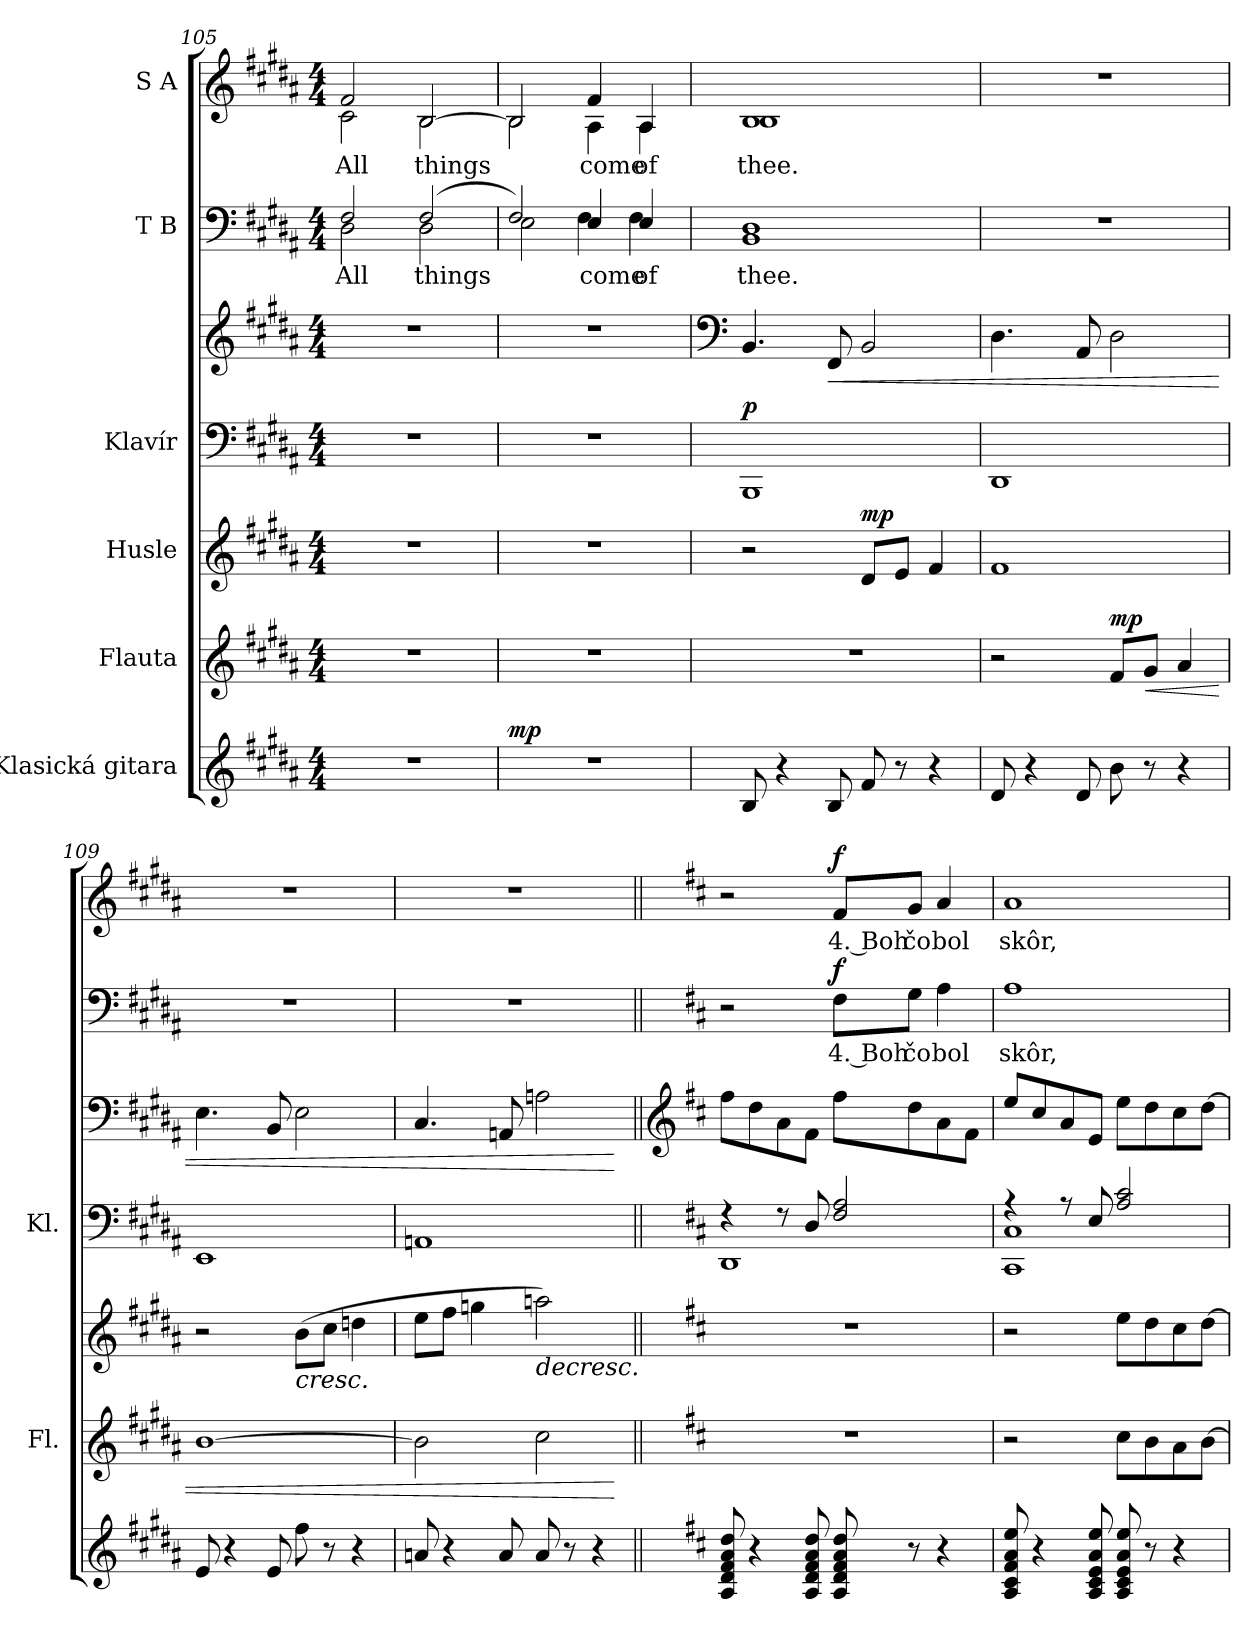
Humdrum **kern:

**kern	**dynam	**kern	**dynam	**kern	**dynam	**kern	**kern	**dynam	**kern	**text	**dynam	**kern	**text	**dynam
*part6	*part6	*part5	*part5	*part4	*part4	*part3	*part3	*part3	*part2	*part2	*part2	*part1	*part1	*part1
*staff7	*staff7	*staff6	*staff6	*staff5	*staff5	*staff4	*staff3	*staff3/4	*staff2	*staff2	*staff2	*staff1	*staff1	*staff1
*I"Klasická gitara	*	*I"Flauta	*	*I"Husle	*	*I"Klavír	*	*	*I"T B	*	*	*I"S A	*	*
*	*	*I'Fl.	*	*	*	*I'Kl.	*	*	*	*	*	*	*	*
*clefG2	*	*clefG2	*	*clefG2	*	*clefF4	*clefG2	*	*clefF4	*	*	*clefG2	*	*
*k[f#c#g#d#a#]	*	*k[f#c#g#d#a#]	*	*k[f#c#g#d#a#]	*	*k[f#c#g#d#a#]	*k[f#c#g#d#a#]	*	*k[f#c#g#d#a#]	*	*	*k[f#c#g#d#a#]	*	*
*M4/4	*	*M4/4	*	*M4/4	*	*M4/4	*M4/4	*	*M4/4	*	*	*M4/4	*	*
=105	=105	=105	=105	=105	=105	=105	=105	=105	=105	=105	=105	=105	=105	=105
!	!	!	!	!	!	!	!	!	!	!LO:LY:b	!	!	!LO:LY:b	!
*	*	*	*	*	*	*	*	*	*^	*	*	*^	*	*
1r	.	1r	.	1r	.	1r	1r	.	2F#/	2D#\	All	.	2f#/	2c#\	All	.
!	!	!	!	!	!	!	!	!	!	!	!LO:LY:b	!	!	!	!LO:LY:b	!
.	.	.	.	.	.	.	.	.	(2F#/	2D#\	things	.	[2B/	2B\	things	.
=106	=106	=106	=106	=106	=106	=106	=106	=106	=106	=106	=106	=106	=106	=106	=106	=106
!	!LO:DY:a	!	!	!	!	!	!	!	!	!	!	!	!	!	!	!
1r	mp	1r	.	1r	.	1r	1r	.	2F#/)	2E\	.	.	2B/]	2B\	.	.
!	!	!	!	!	!	!	!	!	!	!	!LO:LY:b	!	!	!	!LO:LY:b	!
.	.	.	.	.	.	.	.	.	4E/	4F#\	come	.	4f#/	4A#\	come	.
!	!	!	!	!	!	!	!	!	!	!	!LO:LY:b	!	!	!	!LO:LY:b	!
.	.	.	.	.	.	.	.	.	4E/	4F#\	of	.	4A#/	4A#\	of	.
!!LO:PB:g=z	!!
=107	=107	=107	=107	=107	=107	=107	=107	=107	=107	=107	=107	=107	=107	=107	=107	=107
*	*	*	*	*	*	*	*clefF4	*	*	*	*	*	*	*	*	*
!	!	!	!	!	!	!	!	!LO:DY:a=2	!	!	!LO:LY:b	!	!	!	!LO:LY:b	!
8B/	.	1r	.	2r	.	1BBB	4.BB/	p	1D#	1BB	thee.	.	1B	1B	thee.	.
4r	.	.	.	.	.	.	.	.	.	.	.	.	.	.	.	.
!	!	!	!	!	!	!	!	!LO:HP:b	!	!	!	!	!	!	!	!
8B/	.	.	.	.	.	.	8FF#/	<	.	.	.	.	.	.	.	.
!	!	!	!	!	!LO:DY:a	!	!	!	!	!	!	!	!	!	!	!
8f#/	.	.	.	8d#/L	mp	.	2BB/	.	.	.	.	.	.	.	.	.
8r	.	.	.	8e/J	.	.	.	.	.	.	.	.	.	.	.	.
4r	.	.	.	4f#/	.	.	.	.	.	.	.	.	.	.	.	.
*	*	*	*	*	*	*	*	*	*v	*v	*	*	*	*	*	*
*	*	*	*	*	*	*	*	*	*	*	*	*v	*v	*	*
=108	=108	=108	=108	=108	=108	=108	=108	=108	=108	=108	=108	=108	=108	=108
8d#/	.	2r	.	1f#	.	1DD#	4.D#\	.	1r	.	.	1r	.	.
4r	.	.	.	.	.	.	.	.	.	.	.	.	.	.
8d#/	.	.	.	.	.	.	8AA#/	.	.	.	.	.	.	.
!	!	!	!LO:HP:b	!	!	!	!	!	!	!	!	!	!	!
!	!	!	!LO:DY:n=1:a	!	!	!	!	!	!	!	!	!	!	!
8b\	.	8f#/L	< mp	.	.	.	2D#\	.	.	.	.	.	.	.
8r	.	8g#/J	.	.	.	.	.	.	.	.	.	.	.	.
4r	.	4a#/	.	.	.	.	.	.	.	.	.	.	.	.
=109	=109	=109	=109	=109	=109	=109	=109	=109	=109	=109	=109	=109	=109	=109
8e/	.	[1b	.	2r	.	1EE	4.E\	.	1r	.	.	1r	.	.
4r	.	.	.	.	.	.	.	.	.	.	.	.	.	.
8e/	.	.	.	.	.	.	8BB/	.	.	.	.	.	.	.
!	!	!	!	!	!LO:HP:b	!	!	!	!	!	!	!	!	!
8ff#\	.	.	.	(8b\L	<	.	2E\	.	.	.	.	.	.	.
8r	.	.	.	8cc#\J	.	.	.	.	.	.	.	.	.	.
4r	.	.	.	4ddn\	.	.	.	.	.	.	.	.	.	.
=110	=110	=110	=110	=110	=110	=110	=110	=110	=110	=110	=110	=110	=110	=110
8an/	.	2b\]	.	8ee\L	.	1AAn	4.C#/	.	1r	.	.	1r	.	.
4r	.	.	.	8ff#\J	.	.	.	.	.	.	.	.	.	.
.	.	.	.	4ggn\	.	.	.	.	.	.	.	.	.	.
8a/	.	.	.	.	.	.	8AAn/	.	.	.	.	.	.	.
!	!	!	!	!	!LO:HP:b	!	!	!	!	!	!	!	!	!
8a/	.	2cc#\	.	2aan\)	>	.	2An\	.	.	.	.	.	.	.
8r	.	.	.	.	.	.	.	.	.	.	.	.	.	.
4r	.	.	.	.	.	.	.	.	.	.	.	.	.	.
.	.	.	[	.	[	.	.	[	.	.	.	.	.	.
!!LO:LB:g=z
=111||	=111||	=111||	=111||	=111||	=111||	=111||	=111||	=111||	=111||	=111||	=111||	=111||	=111||	=111||
*	*	*	*	*	*	*	*clefG2	*	*	*	*	*	*	*
*k[f#c#]	*	*k[f#c#]	*	*k[f#c#]	*	*k[f#c#]	*k[f#c#]	*	*k[f#c#]	*	*	*k[f#c#]	*	*
*	*	*	*	*	*	*^	*	*	*	*	*	*	*	*
!	!	!	!	!	!	!	!	!	!LO:DY:a=2	!	!	!	!	!	!
!	!	!	!	!	!	!	!	!	!LO:DY:n=1:a	!	!	!	!	!	!
8A/ 8d/ 8f#/ 8a/ 8dd/	.	1r	.	1r	.	4r	1DD	8ff#\L	mf mf	2r	.	.	2r	.	.
4r	.	.	.	.	.	.	.	8dd\	.	.	.	.	.	.	.
.	.	.	.	.	.	8r	.	8a\	.	.	.	.	.	.	.
8A/ 8d/ 8f#/ 8a/ 8dd/	.	.	.	.	.	8D/	.	8f#\J	.	.	.	.	.	.	.
!	!	!	!	!	!	!	!	!	!	!	!LO:LY:b	!LO:DY:a	!	!LO:LY:b	!LO:DY:a
8A/ 8d/ 8f#/ 8a/ 8dd/	.	.	.	.	.	2F#/ 2A/	.	8ff#\L	.	8F#\L	4. Boh	f	8f#/L	4. Boh	f
!	!	!	!	!	!	!	!	!	!	!	!LO:LY:b	!	!	!LO:LY:b	!
8r	.	.	.	.	.	.	.	8dd\	.	8G\J	čo	.	8g/J	čo	.
!	!	!	!	!	!	!	!	!	!	!	!LO:LY:b	!	!	!LO:LY:b	!
4r	.	.	.	.	.	.	.	8a\	.	4A\	bol	.	4a/	bol	.
.	.	.	.	.	.	.	.	8f#\J	.	.	.	.	.	.	.
=112	=112	=112	=112	=112	=112	=112	=112	=112	=112	=112	=112	=112	=112	=112	=112
!	!	!	!	!	!	!	!	!	!	!	!LO:LY:b	!	!	!LO:LY:b	!
8A/ 8c#/ 8f#/ 8a/ 8ee/	.	2r	.	2r	.	4r	1CC# 1C#	8ee/L	.	1A	skôr,	.	1a	skôr,	.
4r	.	.	.	.	.	.	.	8cc#/	.	.	.	.	.	.	.
.	.	.	.	.	.	8r	.	8a/	.	.	.	.	.	.	.
8A/ 8c#/ 8e/ 8a/ 8ee/	.	.	.	.	.	8E/	.	8e/J	.	.	.	.	.	.	.
!	!	!	!	!	!LO:DY:a	!	!	!	!	!	!	!	!	!	!
8A/ 8c#/ 8e/ 8a/ 8ee/	.	8cc#\L	.	8ee\L	other-dynamics	2A/ 2c#/	.	8ee\L	.	.	.	.	.	.	.
8r	.	8b\	.	8dd\	.	.	.	8dd\	.	.	.	.	.	.	.
4r	.	8a\	.	8cc#\	.	.	.	8cc#\	.	.	.	.	.	.	.
.	.	[8b\J	.	[8dd\J	.	.	.	[8dd\J	.	.	.	.	.	.	.
*	*	*	*	*	*	*v	*v	*	*	*	*	*	*	*	*
.	.	.	.	.	]	.	.	.	.	.	.	.	.	.
=	=	=	=	=	=	=	=	=	=	=	=	=	=	=
*-	*-	*-	*-	*-	*-	*-	*-	*-	*-	*-	*-	*-	*-	*-
